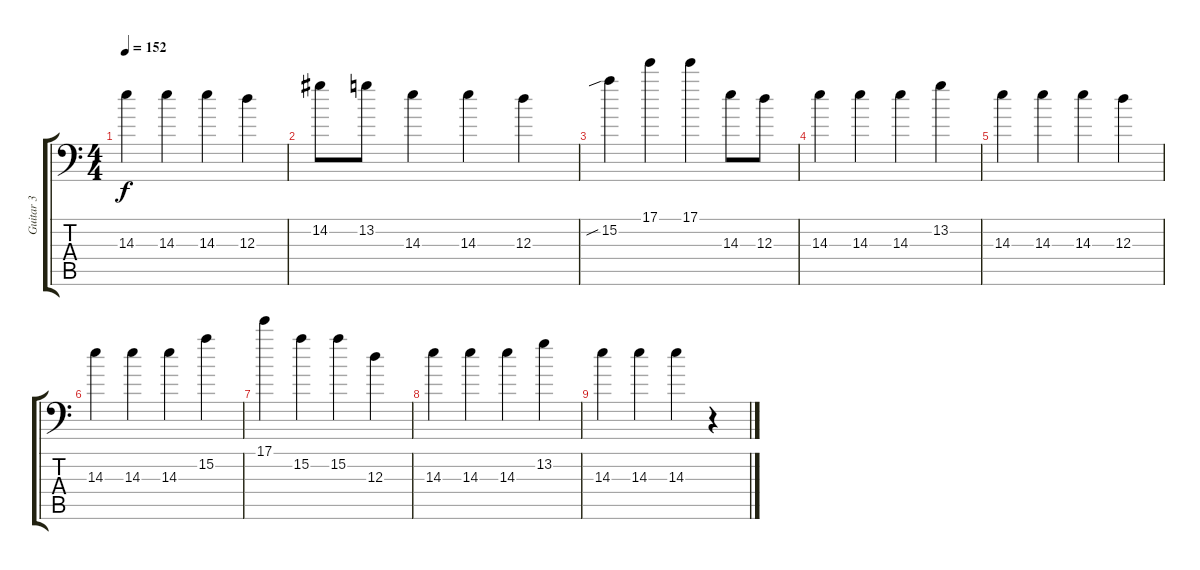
\track ("Guitar 3" "Guitar 3") {instrument distortionguitar}
\staff {score tabs}
\tuning (B3 Gb3 D3 A2 E2 A1) {hide}
\ts (4 4)
\tempo 152
\clef f4
\ks c
14.3.4{dy f} 14.3.4 14.3.4 12.3.4 |
14.2.8 13.2.8 14.3.4{beam merge} 14.3.4 12.3.4 |
15.2{sib}.4 17.1.4 17.1.4 14.3.8 12.3.8 |
14.3.4{beam merge} 14.3.4 14.3.4 13.2.4 |
14.3.4 14.3.4 14.3.4 12.3.4 |
14.3.4{beam merge} 14.3.4{beam merge} 14.3.4{beam merge} 15.2.4 |
17.1.4 15.2.4{beam merge} 15.2.4{beam merge} 12.3.4 |
14.3.4 14.3.4 14.3.4 13.2.4 |
14.3.4{beam merge} 14.3.4{beam merge} 14.3.4 r.4
